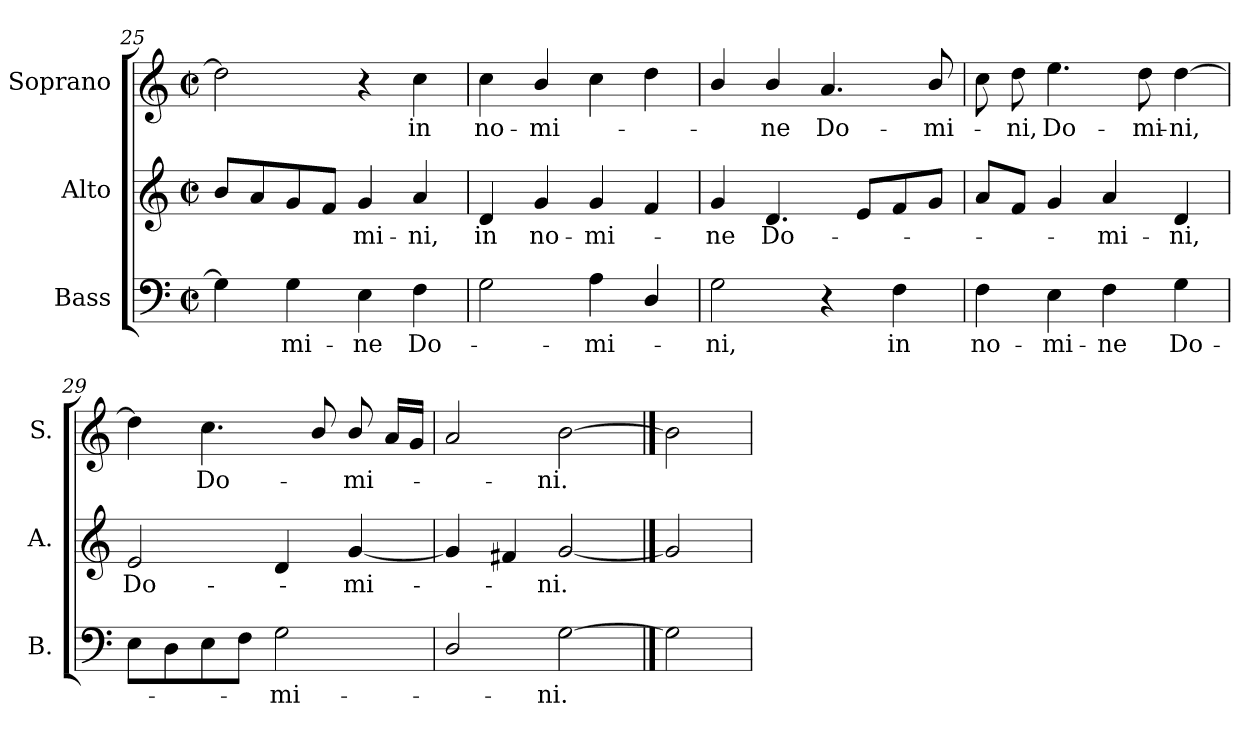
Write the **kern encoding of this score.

**kern	**text	**kern	**text	**kern	**text
*part3	*part3	*part2	*part2	*part1	*part1
*staff3	*staff3	*staff2	*staff2	*staff1	*staff1
*I"Bass	*	*I"Alto	*	*I"Soprano	*
*I'B.	*	*I'A.	*	*I'S.	*
!!LO:LB:g=z
*clefF4	*	*clefG2	*	*clefG2	*
*k[]	*	*k[]	*	*k[]	*
*C:	*	*C:	*	*C:	*
*M2/2	*	*M2/2	*	*M2/2	*
*met(c|)	*	*met(c|)	*	*met(c|)	*
=25	=25	=25	=25	=25	=25
4Gi\]	.	8bi/L	.	2ddi\]	.
.	.	8ai/	.	.	.
!	!LO:LY:b:color=#000000	!	!	!	!
4Gi\	-mi-	8gi/	.	.	.
.	.	8fi/J	.	.	.
!	!LO:LY:b:color=#000000	!	!	!	!
!	!	!	!LO:LY:b:color=#000000	!	!
4Ei\	-ne	4gi/	-mi-	4r	.
!	!LO:LY:b:color=#000000	!	!	!	!
!	!	!	!LO:LY:b:color=#000000	!	!
!	!	!	!	!	!LO:LY:b:color=#000000
4Fi\	Do-	4ai/	-ni,	4cci\	in
=26	=26	=26	=26	=26	=26
!	!	!	!LO:LY:b:color=#000000	!	!
!	!	!	!	!	!LO:LY:b:color=#000000
2Gi\	.	4di/	in	4cci\	no-
!	!	!	!LO:LY:b:color=#000000	!	!
!	!	!	!	!	!LO:LY:b:color=#000000
.	.	4gi/	no-	4bi/	-mi-
!	!LO:LY:b:color=#000000	!	!	!	!
!	!	!	!LO:LY:b:color=#000000	!	!
4Ai\	-mi-	4gi/	-mi-	4cci\	.
4Di/	.	4fi/	.	4ddi\	.
=27	=27	=27	=27	=27	=27
!	!LO:LY:b:color=#000000	!	!	!	!
!	!	!	!LO:LY:b:color=#000000	!	!
2Gi\	-ni,	4gi/	-ne	4bi/	.
!	!	!	!LO:LY:b:color=#000000	!	!
!	!	!	!	!	!LO:LY:b:color=#000000
.	.	4.di/	Do-	4bi/	-ne
!	!	!	!	!	!LO:LY:b:color=#000000
4r	.	.	.	4.ai/	Do-
.	.	8ei/L	.	.	.
!	!LO:LY:b:color=#000000	!	!	!	!
4Fi\	in	8fi/	.	.	.
!	!	!	!	!	!LO:LY:b:color=#000000
.	.	8gi/J	.	8bi/	-mi-
=28	=28	=28	=28	=28	=28
!	!LO:LY:b:color=#000000	!	!	!	!
4Fi\	no-	8ai/L	.	8cci\	.
!	!	!	!	!	!LO:LY:b:color=#000000
.	.	8fi/J	.	8ddi\	-ni,
!	!LO:LY:b:color=#000000	!	!	!	!
!	!	!	!	!	!LO:LY:b:color=#000000
4Ei\	-mi-	4gi/	.	4.eei\	Do-
!	!LO:LY:b:color=#000000	!	!	!	!
!	!	!	!LO:LY:b:color=#000000	!	!
4Fi\	-ne	4ai/	-mi-	.	.
!	!	!	!	!	!LO:LY:b:color=#000000
.	.	.	.	8ddi\	-mi-
!	!LO:LY:b:color=#000000	!	!	!	!
!	!	!	!LO:LY:b:color=#000000	!	!
!	!	!	!	!	!LO:LY:b:color=#000000
4Gi\	Do-	4di/	-ni,	[4ddi\	-ni,
=29	=29	=29	=29	=29	=29
!	!	!	!LO:LY:b:color=#000000	!	!
8Ei\L	.	2ei/	Do-	4ddi\]	.
8Di\	.	.	.	.	.
!	!	!	!	!	!LO:LY:b:color=#000000
8Ei\	.	.	.	4.cci\	Do-
8Fi\J	.	.	.	.	.
!	!LO:LY:b:color=#000000	!	!	!	!
2Gi\	-mi-	4di/	.	.	.
.	.	.	.	8bi/	.
!	!	!	!LO:LY:b:color=#000000	!	!
!	!	!	!	!	!LO:LY:b:color=#000000
.	.	[4gi/	-mi-	8bi/	-mi-
.	.	.	.	16ai/LL	.
.	.	.	.	16gi/JJ	.
=30	=30	=30	=30	=30	=30
2Di/	.	4gi/]	.	2ai/	.
.	.	4f#Xi/	.	.	.
!	!LO:LY:b:color=#000000	!	!	!	!
!	!	!	!LO:LY:b:color=#000000	!	!
!	!	!	!	!	!LO:LY:b:color=#000000
[2Gi	-ni.	[2gi	-ni.	[2bi	-ni.
==31	==31	==31	==31	==31	==31
2Gi]	.	2gi]	.	2bi]	.
=	=	=	=	=	=
*-	*-	*-	*-	*-	*-
